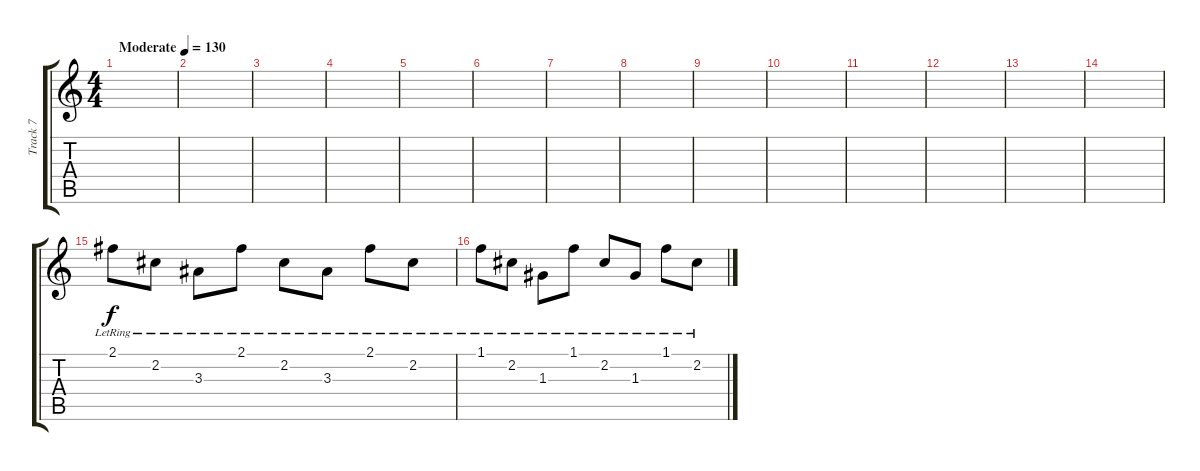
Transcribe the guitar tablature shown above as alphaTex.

\track ("Track 7" "Track 7") {instrument acousticguitarsteel}
\staff {score tabs}
\tuning (E4 B3 G3 D3 A2 E2) {hide}
\ts (4 4)
\tempo (130 "Moderate")
\clef g2
\ks c
|
|
|
|
|
|
|
|
|
|
|
|
|
|
2.1{lr}.8 2.2{lr}.8 3.3{lr}.8 2.1{lr}.8 2.2{lr}.8 3.3{lr}.8 2.1{lr}.8 2.2{lr}.8 |
1.1{lr}.8 2.2{lr}.8 1.3{lr}.8 1.1{lr}.8 2.2{lr}.8 1.3{lr}.8 1.1{lr}.8 2.2{lr}.8
